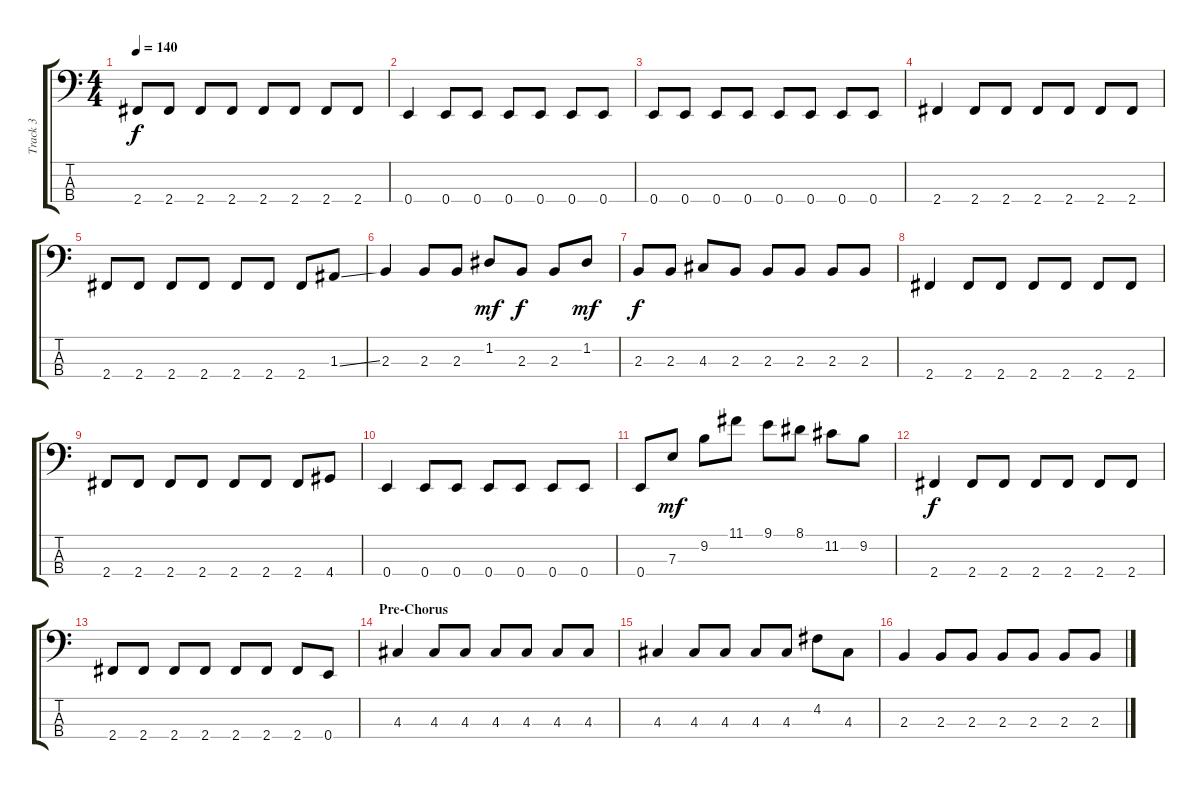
\track ("Track 3" "Track 3") {instrument electricbassfinger}
\staff {score tabs}
\tuning (G2 D2 A1 E1) {hide}
\ts (4 4)
\tempo 140
\clef f4
\ks c
2.4.8{dy f} 2.4.8 2.4.8 2.4.8 2.4.8 2.4.8 2.4.8 2.4.8 |
0.4.4 0.4.8 0.4.8 0.4.8 0.4.8 0.4.8 0.4.8 |
0.4.8 0.4.8 0.4.8 0.4.8 0.4.8 0.4.8 0.4.8 0.4.8 |
2.4.4 2.4.8 2.4.8 2.4.8 2.4.8 2.4.8 2.4.8 |
2.4.8 2.4.8 2.4.8 2.4.8 2.4.8 2.4.8 2.4.8 1.3{ss}.8 |
2.3.4 2.3.8 2.3.8 1.2.8{dy mf} 2.3.8{dy f} 2.3.8 1.2.8{dy mf} |
2.3.8{dy f} 2.3.8 4.3.8 2.3.8 2.3.8 2.3.8 2.3.8 2.3.8 |
2.4.4 2.4.8 2.4.8 2.4.8 2.4.8 2.4.8 2.4.8 |
2.4.8 2.4.8 2.4.8 2.4.8 2.4.8 2.4.8 2.4.8 4.4.8 |
0.4.4 0.4.8 0.4.8 0.4.8 0.4.8 0.4.8 0.4.8 |
0.4.8 7.3.8{dy mf} 9.2.8 11.1.8 9.1.8 8.1.8 11.2.8 9.2.8 |
2.4.4{dy f} 2.4.8 2.4.8 2.4.8 2.4.8 2.4.8 2.4.8 |
2.4.8 2.4.8 2.4.8 2.4.8 2.4.8 2.4.8 2.4.8 0.4.8 |
\section ("" "Pre-Chorus")
4.3.4 4.3.8 4.3.8 4.3.8 4.3.8 4.3.8 4.3.8 |
4.3.4 4.3.8 4.3.8 4.3.8 4.3.8 4.2.8 4.3.8 |
2.3.4 2.3.8 2.3.8 2.3.8 2.3.8 2.3.8 2.3.8
